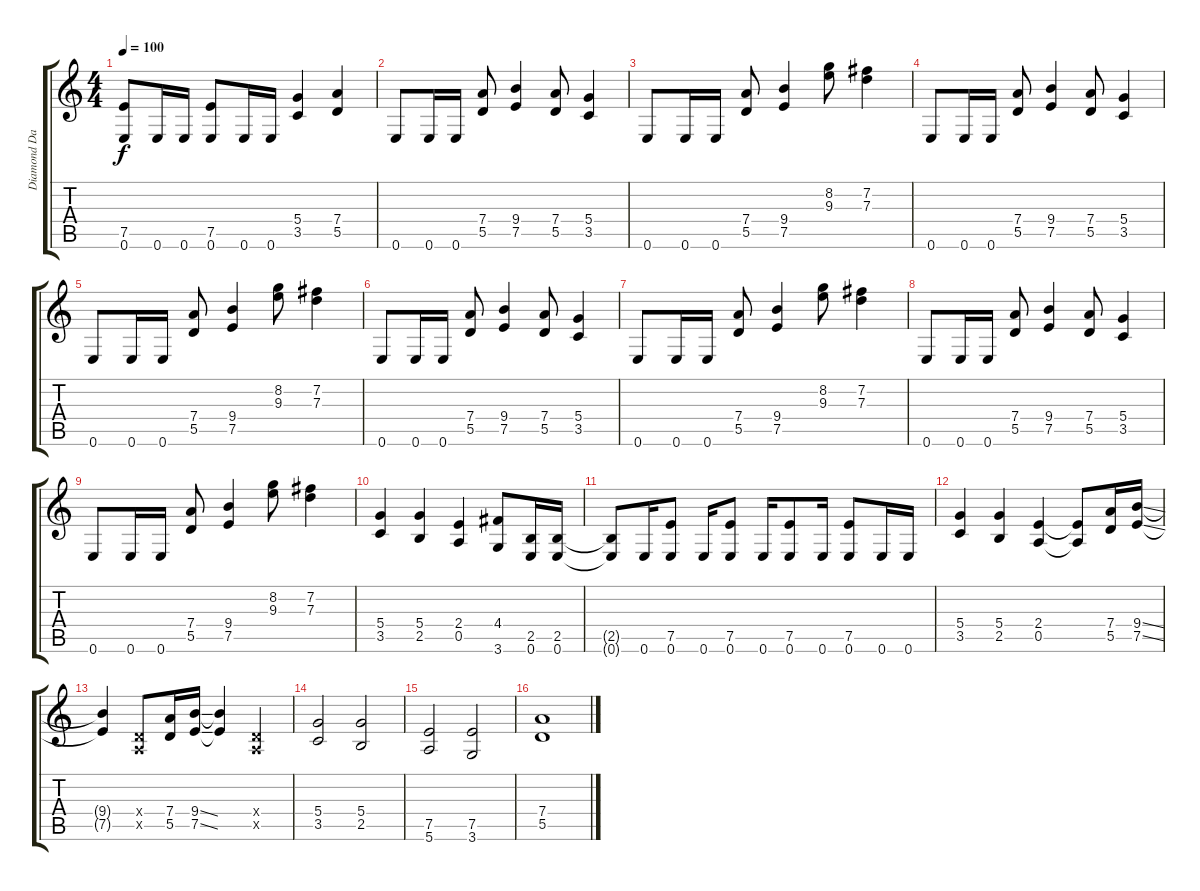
\track ("Diamond Darrell" "Diamond Da") {instrument distortionguitar}
\staff {score tabs}
\tuning (E4 B3 G3 D3 A2 E2) {hide}
\ts (4 4)
\tempo 100
\clef g2
\ks c
(7.5 0.6).8{dy f} 0.6.16 0.6.16 (7.5 0.6).8 0.6.16 0.6.16 (5.4 3.5).4 (7.4 5.5).4 |
0.6.8 0.6.16 0.6.16 (7.4 5.5).8 (9.4 7.5).4 (7.4 5.5).8 (5.4 3.5).4 |
0.6.8 0.6.16 0.6.16 (7.4 5.5).8 (9.4 7.5).4 (8.2 9.3).8 (7.2 7.3).4 |
0.6.8 0.6.16 0.6.16 (7.4 5.5).8 (9.4 7.5).4 (7.4 5.5).8 (5.4 3.5).4 |
0.6.8 0.6.16 0.6.16 (7.4 5.5).8 (9.4 7.5).4 (8.2 9.3).8 (7.2 7.3).4 |
0.6.8 0.6.16 0.6.16 (7.4 5.5).8 (9.4 7.5).4 (7.4 5.5).8 (5.4 3.5).4 |
0.6.8 0.6.16 0.6.16 (7.4 5.5).8 (9.4 7.5).4 (8.2 9.3).8 (7.2 7.3).4 |
0.6.8 0.6.16 0.6.16 (7.4 5.5).8 (9.4 7.5).4 (7.4 5.5).8 (5.4 3.5).4 |
0.6.8 0.6.16 0.6.16 (7.4 5.5).8 (9.4 7.5).4 (8.2 9.3).8 (7.2 7.3).4 |
(5.4 3.5).4 (5.4 2.5).4 (2.4 0.5).4 (4.4 3.6).8 (2.5 0.6).16 (2.5 0.6).16 |
(2.5{t} 0.6{t}).8 0.6.16 (7.5 0.6).8 0.6.16 (7.5 0.6).8 0.6.16 (7.5 0.6).8 0.6.16 (7.5 0.6).8 0.6.16 0.6.16 |
(5.4 3.5).4 (5.4 2.5).4 (2.4 0.5).4 (2.4{t} 0.5{t}).8 (7.4 5.5).16 (9.4{ss} 7.5{ss}).16 |
(9.4{t} 7.5{t}).4 (0.4{x} 0.5{x}).8 (7.4 5.5).16 (9.4{ss} 7.5{ss}).16 (9.4{t} 7.5{t}).4 (0.4{x} 0.5{x}).4 |
(5.4 3.5).2 (5.4 2.5).2 |
(7.5 5.6).2 (7.5 3.6).2 |
(7.4 5.5).1
